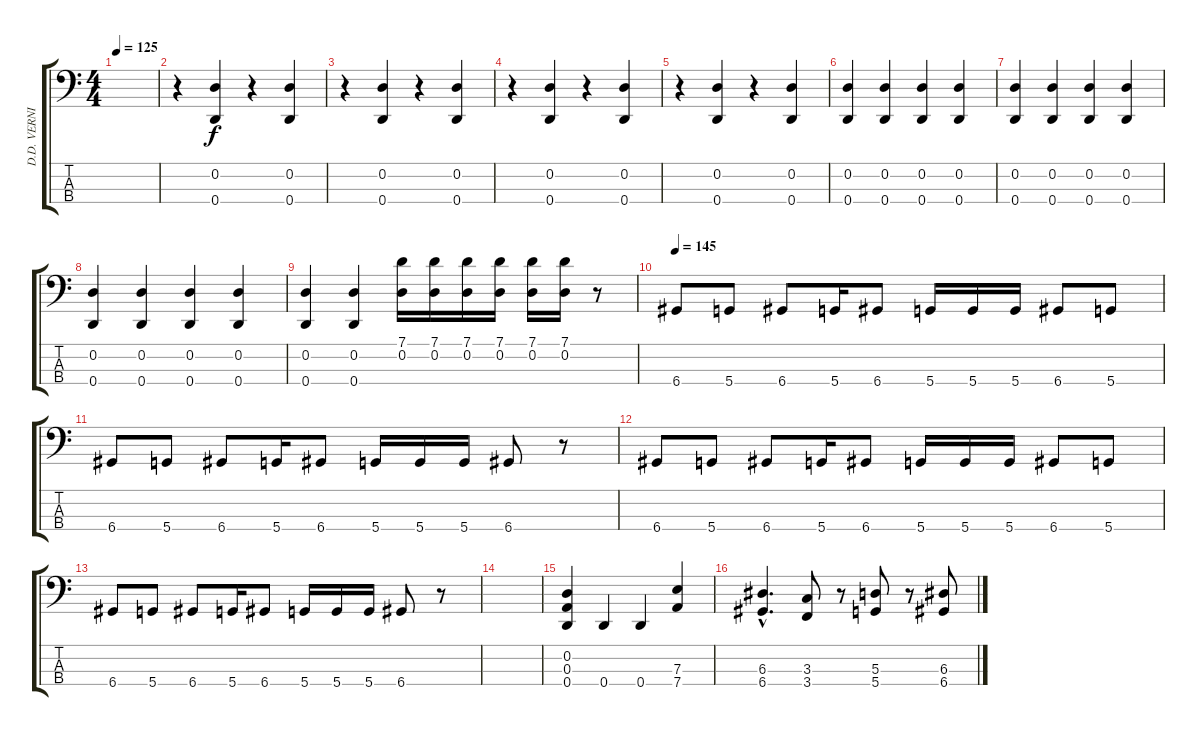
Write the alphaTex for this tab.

\track ("D.D. VERNI - bass" "D.D. VERNI") {instrument slapbass1}
\staff {score tabs}
\tuning (G2 D2 A1 D1) {hide}
\ts (4 4)
\tempo 125
\clef f4
\ks c
|
r.4 (0.2 0.4).4 r.4 (0.2 0.4).4 |
r.4 (0.2 0.4).4 r.4 (0.2 0.4).4 |
r.4 (0.2 0.4).4 r.4 (0.2 0.4).4 |
r.4 (0.2 0.4).4 r.4 (0.2 0.4).4 |
(0.2 0.4).4 (0.2 0.4).4 (0.2 0.4).4 (0.2 0.4).4 |
(0.2 0.4).4 (0.2 0.4).4 (0.2 0.4).4 (0.2 0.4).4 |
(0.2 0.4).4 (0.2 0.4).4 (0.2 0.4).4 (0.2 0.4).4 |
(0.2 0.4).4 (0.2 0.4).4 (7.1 0.2).16 (7.1 0.2).16 (7.1 0.2).16 (7.1 0.2).16 (7.1 0.2).16 (7.1 0.2).16 r.8 |
\tempo 145
6.4.8 5.4.8 6.4.8 5.4.16 6.4.8 5.4.16 5.4.16 5.4.16 6.4.8 5.4.8 |
6.4.8 5.4.8 6.4.8 5.4.16 6.4.8 5.4.16 5.4.16 5.4.16 6.4.8 r.8 |
6.4.8 5.4.8 6.4.8 5.4.16 6.4.8 5.4.16 5.4.16 5.4.16 6.4.8 5.4.8 |
6.4.8 5.4.8 6.4.8 5.4.16 6.4.8 5.4.16 5.4.16 5.4.16 6.4.8 r.8 |
|
(0.2 0.3 0.4).4 0.4.4 0.4.4 (7.3 7.4).4 |
(6.3{hac} 6.4{hac}).4{d} (3.3 3.4).8 r.8 (5.3 5.4).8 r.8 (6.3 6.4).8
